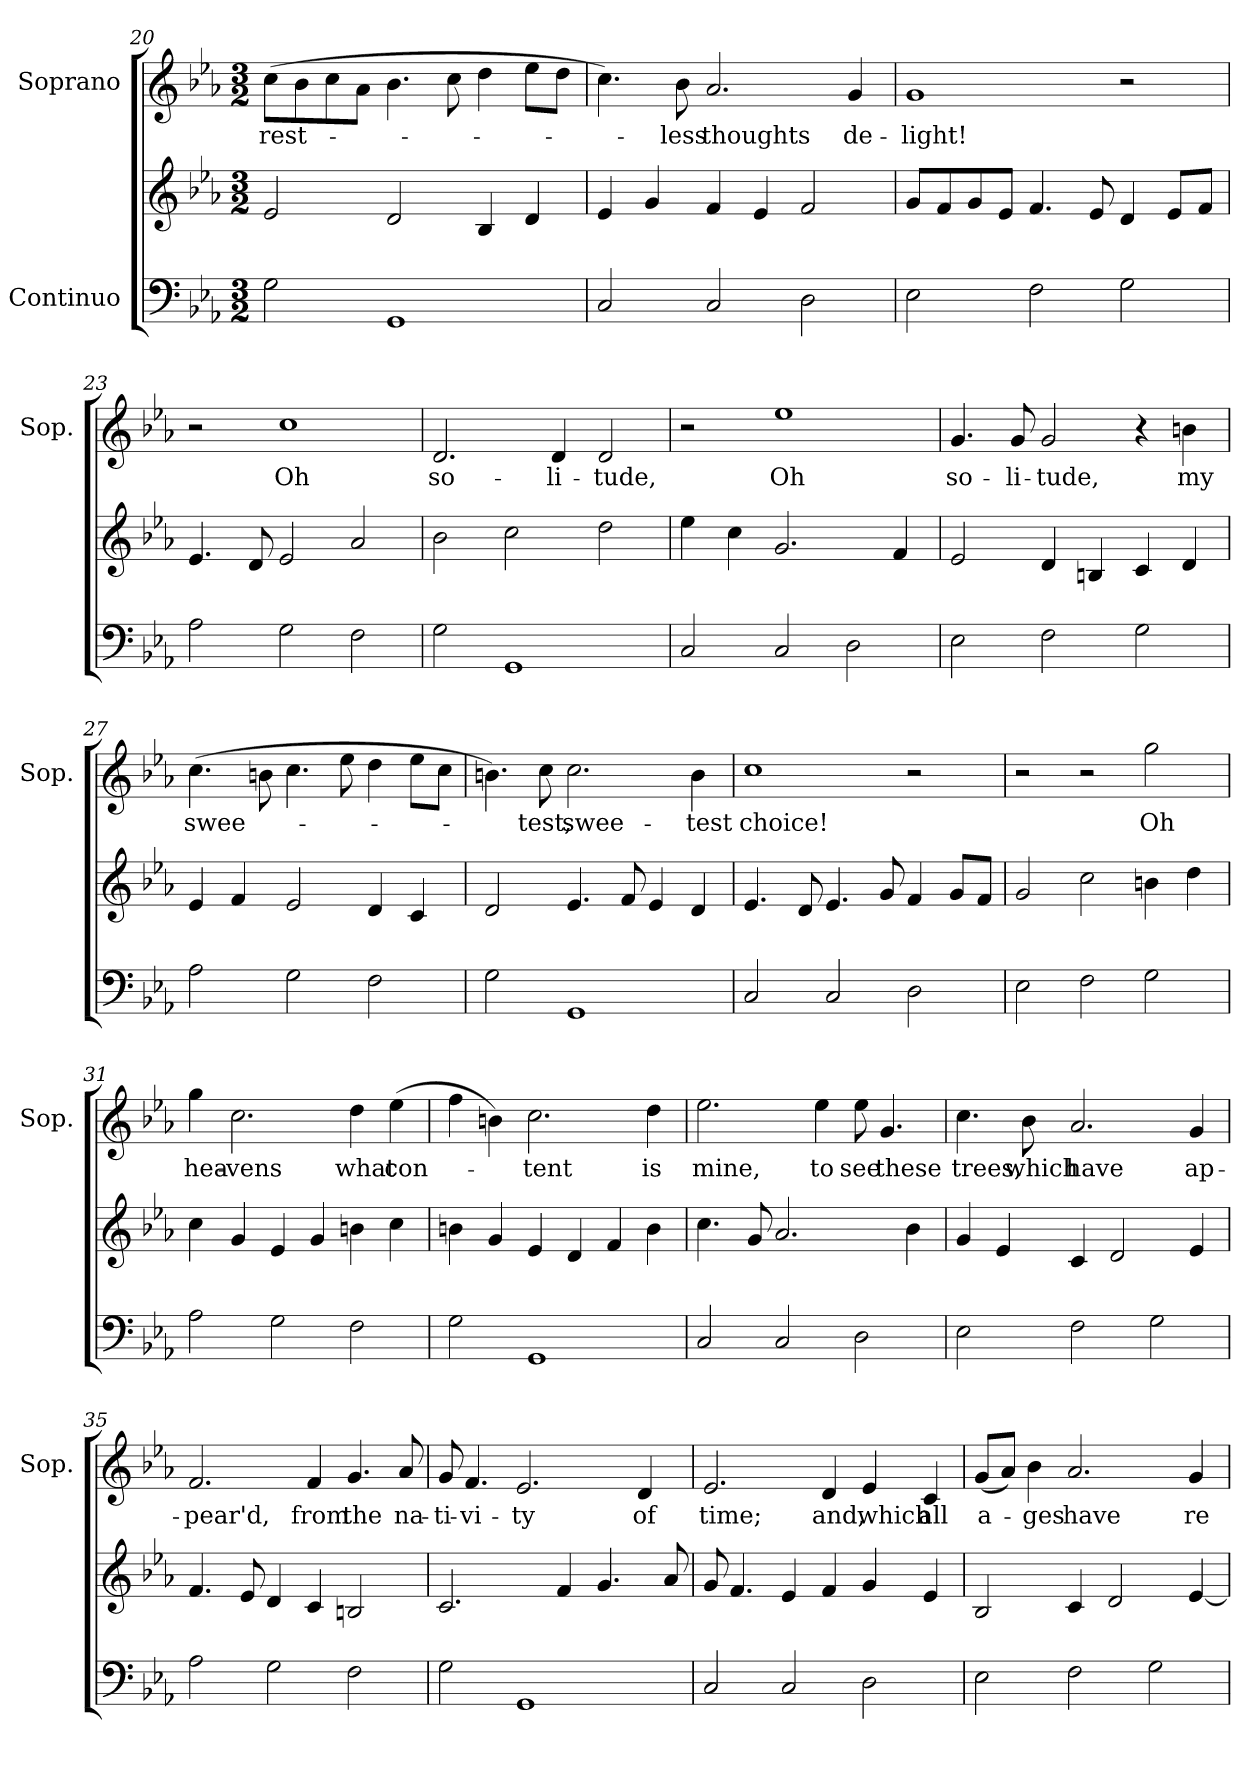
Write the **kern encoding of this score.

**kern	**kern	**kern	**text
*part2	*part2	*part1	*part1
*staff3	*staff2	*staff1	*staff1
*I"Continuo	*	*I"Soprano	*
*	*	*I'Sop.	*
!!LO:PB:g=z
*clefF4	*clefG2	*clefG2	*
*k[b-e-a-]	*k[b-e-a-]	*k[b-e-a-]	*
*M3/2	*M3/2	*M3/2	*
=20	=20	=20	=20
!	!	!	!LO:LY:b
2G\	2e-/	(>8cc\L	-rest-
.	.	8b-i\	.
.	.	8cc\	.
.	.	8a-j\J	.
1GG	2d/	4.b-i\	.
.	.	8cc\	.
.	4B-/	4dd\	.
.	4d/	8ee-\L	.
.	.	8dd\J	.
=21	=21	=21	=21
2C/	4e-/	4.cc\)	.
.	4g/	.	.
!	!	!	!LO:LY:b
.	.	8b-i\	-less
!	!	!	!LO:LY:b
2C/	4f/	2.a-j/	thoughts
.	4e-/	.	.
2D\	2f/	.	.
!	!	!	!LO:LY:b
.	.	4g/	de-
=22	=22	=22	=22
!	!	!	!LO:LY:b
2E-\	8g/L	1g	-light!
.	8f/	.	.
.	8g/	.	.
.	8e-/J	.	.
2F\	4.f/	.	.
.	8e-/	.	.
2G\	4d/	2r	.
.	8e-/L	.	.
.	8f/J	.	.
=23	=23	=23	=23
2A-\	4.e-/	2r	.
.	8d/	.	.
!	!	!	!LO:LY:b
2G\	2e-/	1cc	Oh
2F\	2a-/	.	.
=24	=24	=24	=24
!	!	!	!LO:LY:b
2G\	2b-\	2.d/	so-
1GG	2cc\	.	.
!	!	!	!LO:LY:b
.	.	4d/	-li-
!	!	!	!LO:LY:b
.	2dd\	2d/	-tude,
!!LO:LB:g=z
=25	=25	=25	=25
2C/	4ee-\	2r	.
.	4cc\	.	.
!	!	!	!LO:LY:b
2C/	2.g/	1ee-	Oh
2D\	.	.	.
.	4f/	.	.
=26	=26	=26	=26
!	!	!	!LO:LY:b
2E-\	2e-/	4.g/	so-
!	!	!	!LO:LY:b
.	.	8g/	-li-
!	!	!	!LO:LY:b
2F\	4d/	2g/	-tude,
.	4Bn/	.	.
2G\	4c/	4r	.
!	!	!	!LO:LY:b
.	4d/	4bn\	my
=27	=27	=27	=27
!	!	!	!LO:LY:b
2A-\	4e-/	(>4.cc\	-swee-
.	4f/	.	.
.	.	8bn\	.
2G\	2e-/	4.cc\	.
.	.	8ee-\	.
2F\	4d/	4dd\	.
.	4c/	8ee-\L	.
.	.	8cc\J	.
=28	=28	=28	=28
2G\	2d/	4.bn\)	.
!	!	!	!LO:LY:b
.	.	8cc\	-test,
!	!	!	!LO:LY:b
1GG	4.e-/	2.cc\	swee-
.	8f/	.	.
.	4e-/	.	.
!	!	!	!LO:LY:b
.	4d/	4b\	-test
!!LO:LB:g=z
=29	=29	=29	=29
!	!	!	!LO:LY:b
2C/	4.e-/	1cc	choice!
.	8d/	.	.
2C/	4.e-/	.	.
.	8g/	.	.
2D\	4f/	2r	.
.	8g/L	.	.
.	8f/J	.	.
=30	=30	=30	=30
2E-\	2g/	2r	.
2F\	2cc\	2r	.
!	!	!	!LO:LY:b
2G\	4bn\	2gg\	Oh
.	4dd\	.	.
=31	=31	=31	=31
!	!	!	!LO:LY:b
2A-\	4cc\	4ggj\	hea-
!	!	!	!LO:LY:b
.	4g/	2.ccj\	-vens
2G\	4e-/	.	.
.	4g/	.	.
!	!	!	!LO:LY:b
2F\	4bn\	4dd\	what
!	!	!	!LO:LY:b
.	4cc\	(>4ee-\	-con-
=32	=32	=32	=32
2G\	4bn\	4ff\	.
.	4g/	4bn\)	.
!	!	!	!LO:LY:b
1GG	4e-/	2.cc\	-tent
.	4d/	.	.
.	4f/	.	.
!	!	!	!LO:LY:b
.	4b\	4dd\	is
=33	=33	=33	=33
!	!	!	!LO:LY:b
2C/	4.cc\	2.ee-\	mine,
.	8g/	.	.
2C/	2.a-/	.	.
!	!	!	!LO:LY:b
.	.	4ee-\	to
!	!	!	!LO:LY:b
2D\	.	8ee-\	see
!	!	!	!LO:LY:b
.	.	4.g/	these
.	4b-\	.	.
!!LO:LB:g=z
=34	=34	=34	=34
!	!	!	!LO:LY:b
2E-\	4g/	4.cc\	trees,
.	4e-/	.	.
!	!	!	!LO:LY:b
.	.	8b-\	which
!	!	!	!LO:LY:b
2F\	4c/	2.a-/	have
.	2d/	.	.
2G\	.	.	.
!	!	!	!LO:LY:b
.	4e-/	4g/	ap-
=35	=35	=35	=35
!	!	!	!LO:LY:b
2A-\	4.f/	2.f/	-pear'd,
.	8e-/	.	.
2G\	4d/	.	.
!	!	!	!LO:LY:b
.	4c/	4f/	from
!	!	!	!LO:LY:b
2F\	2Bn/	4.g/	the
!	!	!	!LO:LY:b
.	.	8a-/	na-
=36	=36	=36	=36
!	!	!	!LO:LY:b
2G\	2.c/	8g/	-ti-
!	!	!	!LO:LY:b
.	.	4.f/	-vi-
!	!	!	!LO:LY:b
1GG	.	2.e-/	-ty
.	4f/	.	.
.	4.g/	.	.
!	!	!	!LO:LY:b
.	.	4d/	of
.	8a-/	.	.
=37	=37	=37	=37
!	!	!	!LO:LY:b
2C/	8g/	2.e-/	time;
.	4.f/	.	.
2C/	4e-/	.	.
!	!	!	!LO:LY:b
.	4f/	4d/	and,
!	!	!	!LO:LY:b
2D\	4g/	4e-/	which
!	!	!	!LO:LY:b
.	4e-/	4c/	all
!!LO:LB:g=z
=38	=38	=38	=38
!	!	!	!LO:LY:b
2E-\	2B-/	(<8g/L	-a-
.	.	8a-/J)	.
!	!	!	!LO:LY:b
.	.	4b-\	-ges
!	!	!	!LO:LY:b
2F\	4c/	2.a-/	have
.	2d/	.	.
2G\	.	.	.
!	!	!	!LO:LY:b
.	[4e-/	4g/	re-
=	=	=	=
*-	*-	*-	*-
